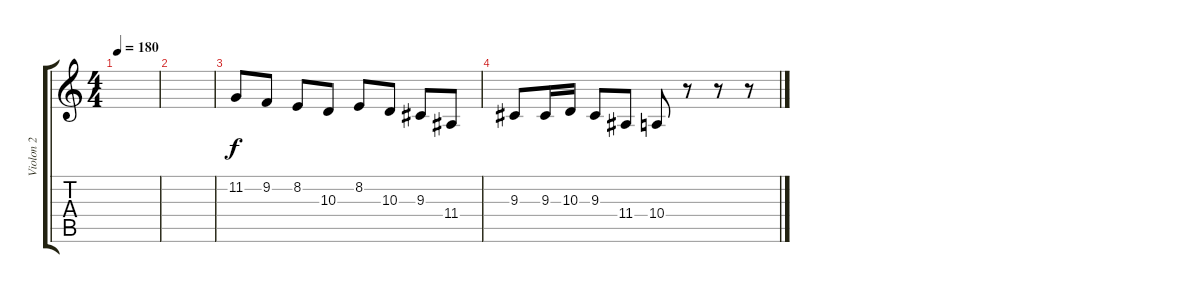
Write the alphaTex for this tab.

\track ("Violon 2" "Violon 2") {instrument viola}
\staff {score tabs}
\tuning (Db4 Ab3 E3 B2 Gb2 B1) {hide}
\ts (4 4)
\tempo 180
\clef g2
\ks c
|
|
11.2.8 9.2.8 8.2.8 10.3.8 8.2.8 10.3.8 9.3.8 11.4.8 |
9.3.8 9.3.16 10.3.16 9.3.8 11.4.8 10.4.8 r.8 r.8 r.8
